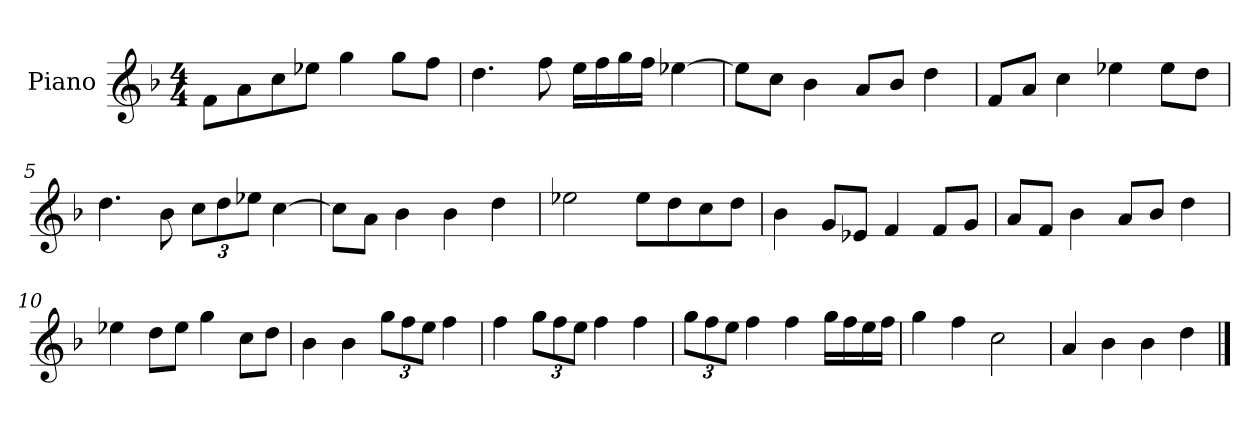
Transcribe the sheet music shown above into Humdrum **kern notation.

**kern
*part1
*staff1
*I"Piano
*I'P-no
*clefG2
*k[b-]
*M4/4
*MM90
=1
8f\L
8a\
8cc\
8ee-X\J
4gg\
8gg\L
8ff\J
=2
4.dd\
8ff\
16ee\LL
16ff\
16gg\
16ff\JJ
[4ee-X\
=3
8ee-\L]
8cc\J
4b-\
8a/L
8b-/J
4dd\
=4
8f/L
8a/J
4cc\
4ee-X\
8ee-\L
8dd\J
=5
4.dd\
8b-\
*Xbrackettup
12cc\L
12dd\
12ee-X\J
[4cc\
!!LO:LB:g=z
=6
8cc\L]
8a\J
4b-\
4b-\
4dd\
=7
2ee-X\
8ee-\L
8dd\
8cc\
8dd\J
=8
4b-\
8g/L
8e-X/J
4f/
8f/L
8g/J
=9
8a/L
8f/J
4b-\
8a/L
8b-/J
4dd\
=10
4ee-X\
8dd\L
8ee-\J
4gg\
8cc\L
8dd\J
=11
4b-\
4b-\
12gg\L
12ff\
12ee\J
4ff\
=12
4ff\
12gg\L
12ff\
12ee\J
4ff\
4ff\
!!LO:LB:g=z
=13
12gg\L
12ff\
12ee\J
4ff\
4ff\
16gg\LL
16ff\
16ee\
16ff\JJ
=14
4gg\
4ff\
2cc\
=15
4a/
4b-\
4b-\
4dd\
==
*-
